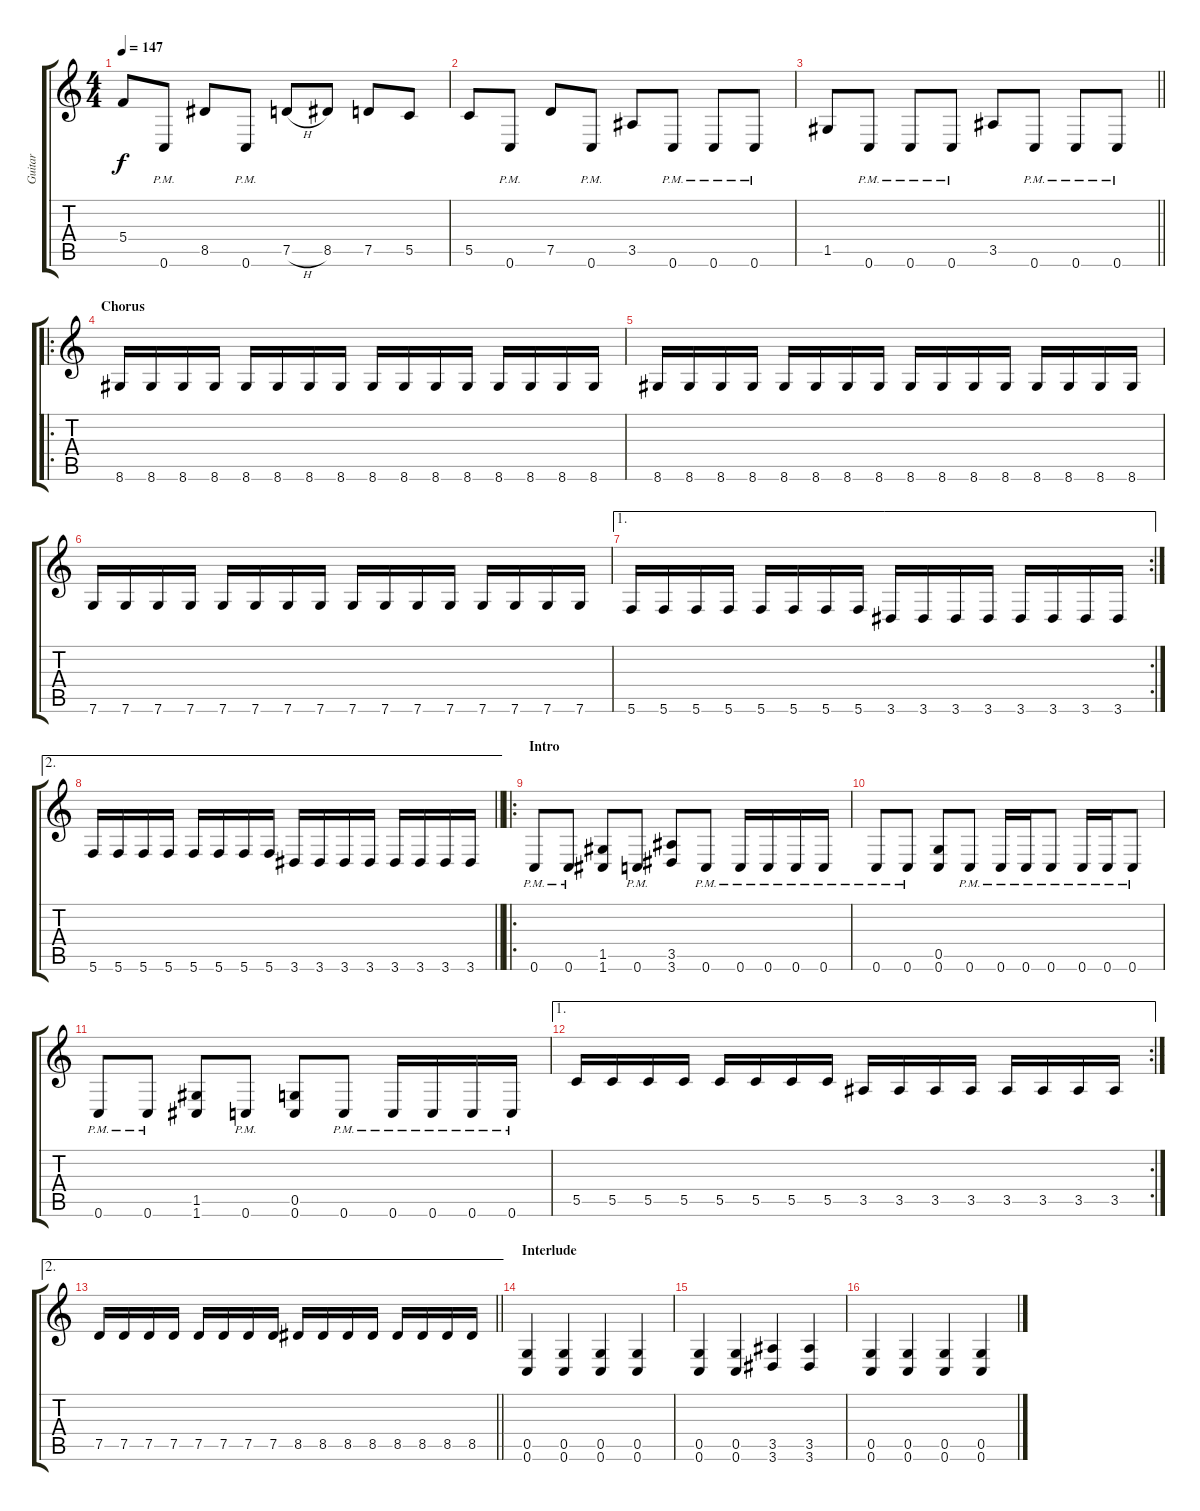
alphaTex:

\track ("Guitar" "Guitar") {instrument distortionguitar}
\staff {score tabs}
\tuning (D4 A3 F3 C3 G2 C2) {hide}
\ts (4 4)
\tempo 147
\clef g2
\ks c
5.4.8{dy f} 0.6{pm}.8 8.5.8 0.6{pm}.8 7.5{h}.8 8.5.8 7.5.8 5.5.8 |
5.5.8 0.6{pm}.8 7.5.8 0.6{pm}.8 3.5.8 0.6{pm}.8 0.6{pm}.8 0.6{pm}.8 |
\barLineRight lightlight
1.5.8 0.6{pm}.8 0.6{pm}.8 0.6{pm}.8 3.5.8 0.6{pm}.8 0.6{pm}.8 0.6{pm}.8 |
\ro
\section ("" "Chorus")
8.6.16 8.6.16 8.6.16 8.6.16 8.6.16 8.6.16 8.6.16 8.6.16 8.6.16 8.6.16 8.6.16 8.6.16 8.6.16 8.6.16 8.6.16 8.6.16 |
8.6.16 8.6.16 8.6.16 8.6.16 8.6.16 8.6.16 8.6.16 8.6.16 8.6.16 8.6.16 8.6.16 8.6.16 8.6.16 8.6.16 8.6.16 8.6.16 |
7.6.16 7.6.16 7.6.16 7.6.16 7.6.16 7.6.16 7.6.16 7.6.16 7.6.16 7.6.16 7.6.16 7.6.16 7.6.16 7.6.16 7.6.16 7.6.16 |
\ae 1
\rc 2
5.6.16 5.6.16 5.6.16 5.6.16 5.6.16 5.6.16 5.6.16 5.6.16 3.6.16 3.6.16 3.6.16 3.6.16 3.6.16 3.6.16 3.6.16 3.6.16 |
\ae 2
\barLineRight lightlight
5.6.16 5.6.16 5.6.16 5.6.16 5.6.16 5.6.16 5.6.16 5.6.16 3.6.16 3.6.16 3.6.16 3.6.16 3.6.16 3.6.16 3.6.16 3.6.16 |
\ro
\section ("" "Intro")
0.6{pm}.8 0.6{pm}.8 (1.5 1.6).8 0.6{pm}.8 (3.5 3.6).8 0.6{pm}.8 0.6{pm}.16 0.6{pm}.16 0.6{pm}.16 0.6{pm}.16 |
0.6{pm}.8 0.6{pm}.8 (0.5 0.6).8 0.6{pm}.8 0.6{pm}.16 0.6{pm}.16 0.6{pm}.8 0.6{pm}.16 0.6{pm}.16 0.6{pm}.8 |
0.6{pm}.8 0.6{pm}.8 (1.5 1.6).8 0.6{pm}.8 (0.5 0.6).8 0.6{pm}.8 0.6{pm}.16 0.6{pm}.16 0.6{pm}.16 0.6{pm}.16 |
\ae 1
\rc 2
5.5.16 5.5.16 5.5.16 5.5.16 5.5.16 5.5.16 5.5.16 5.5.16 3.5.16 3.5.16 3.5.16 3.5.16 3.5.16 3.5.16 3.5.16 3.5.16 |
\ae 2
\barLineRight lightlight
7.5.16 7.5.16 7.5.16 7.5.16 7.5.16 7.5.16 7.5.16 7.5.16 8.5.16 8.5.16 8.5.16 8.5.16 8.5.16 8.5.16 8.5.16 8.5.16 |
\section ("" "Interlude")
(0.5 0.6).4 (0.5 0.6).4 (0.5 0.6).4 (0.5 0.6).4 |
(0.5 0.6).4 (0.5 0.6).4 (3.5 3.6).4 (3.5 3.6).4 |
(0.5 0.6).4 (0.5 0.6).4 (0.5 0.6).4 (0.5 0.6).4
